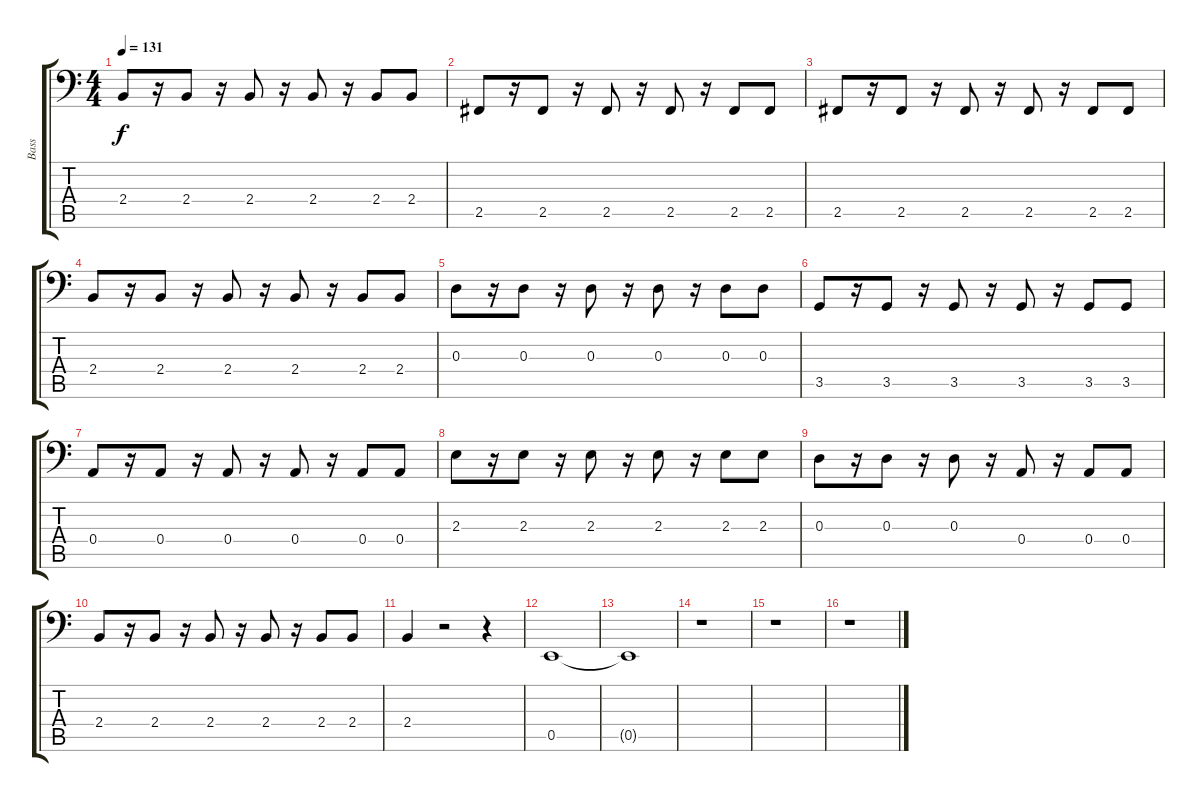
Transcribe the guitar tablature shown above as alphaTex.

\track ("Bass" "Bass") {instrument electricbassfinger}
\staff {score tabs}
\tuning (C3 G2 D2 A1 E1 B0) {hide}
\ts (4 4)
\tempo 131
\clef f4
\ks c
2.4.8{dy f} r.16 2.4.8 r.16 2.4.8 r.16 2.4.8 r.16 2.4.8 2.4.8 |
2.5.8 r.16 2.5.8 r.16 2.5.8 r.16 2.5.8 r.16 2.5.8 2.5.8 |
2.5.8 r.16 2.5.8 r.16 2.5.8 r.16 2.5.8 r.16 2.5.8 2.5.8 |
2.4.8 r.16 2.4.8 r.16 2.4.8 r.16 2.4.8 r.16 2.4.8 2.4.8 |
0.3.8 r.16 0.3.8 r.16 0.3.8 r.16 0.3.8 r.16 0.3.8 0.3.8 |
3.5.8 r.16 3.5.8 r.16 3.5.8 r.16 3.5.8 r.16 3.5.8 3.5.8 |
0.4.8 r.16 0.4.8 r.16 0.4.8 r.16 0.4.8 r.16 0.4.8 0.4.8 |
2.3.8 r.16 2.3.8 r.16 2.3.8 r.16 2.3.8 r.16 2.3.8 2.3.8 |
0.3.8 r.16 0.3.8 r.16 0.3.8 r.16 0.4.8 r.16 0.4.8 0.4.8 |
2.4.8 r.16 2.4.8 r.16 2.4.8 r.16 2.4.8 r.16 2.4.8 2.4.8 |
2.4.4 r.2 r.4 |
0.5.1 |
0.5{t}.1 |
r.1 |
r.1 |
r.1
